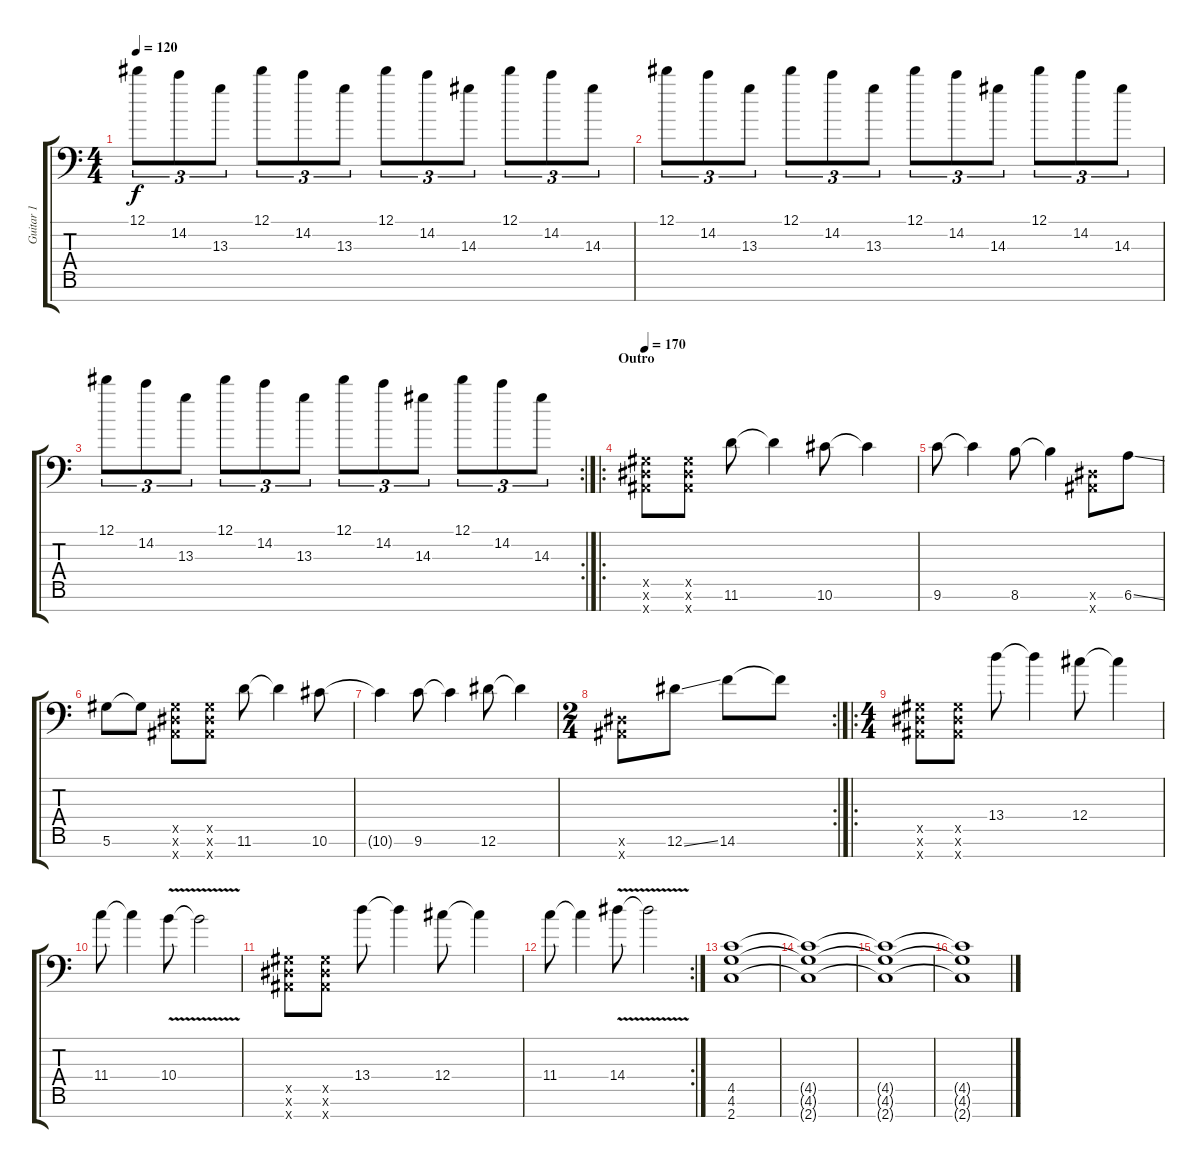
\track ("Guitar 1" "Guitar 1") {instrument overdrivenguitar}
\staff {score tabs}
\tuning (Eb4 Bb3 Gb3 Db3 Ab2 Eb2 Bb1) {hide}
\ts (4 4)
\tempo 120
\clef f4
\ks c
12.1.8{tu (3 2) dy f} 14.2.8{tu (3 2)} 13.3.8{tu (3 2)} 12.1.8{tu (3 2)} 14.2.8{tu (3 2)} 13.3.8{tu (3 2)} 12.1.8{tu (3 2)} 14.2.8{tu (3 2)} 14.3.8{tu (3 2)} 12.1.8{tu (3 2)} 14.2.8{tu (3 2)} 14.3.8{tu (3 2)} |
12.1.8{tu (3 2)} 14.2.8{tu (3 2)} 13.3.8{tu (3 2)} 12.1.8{tu (3 2)} 14.2.8{tu (3 2)} 13.3.8{tu (3 2)} 12.1.8{tu (3 2)} 14.2.8{tu (3 2)} 14.3.8{tu (3 2)} 12.1.8{tu (3 2)} 14.2.8{tu (3 2)} 14.3.8{tu (3 2)} |
\rc 2
12.1.8{tu (3 2)} 14.2.8{tu (3 2)} 13.3.8{tu (3 2)} 12.1.8{tu (3 2)} 14.2.8{tu (3 2)} 13.3.8{tu (3 2)} 12.1.8{tu (3 2)} 14.2.8{tu (3 2)} 14.3.8{tu (3 2)} 12.1.8{tu (3 2)} 14.2.8{tu (3 2)} 14.3.8{tu (3 2)} |
\ro
\section ("" "Outro")
\tempo 170
(0.5{x} 0.6{x} 0.7{x}).8 (0.5{x} 0.6{x} 0.7{x}).8 11.6.8 11.6{t}.4 10.6.8 10.6{t}.4 |
9.6.8 9.6{t}.4 8.6.8 8.6{t}.4 (0.6{x} 0.7{x}).8 6.6{ss}.8 |
5.6.8 5.6{t}.8 (0.5{x} 0.6{x} 0.7{x}).8 (0.5{x} 0.6{x} 0.7{x}).8 11.6.8 11.6{t}.4 10.6.8 |
10.6{t}.4 9.6.8 9.6{t}.4 12.6.8 12.6{t}.4 |
\rc 2
\ts (2 4)
(0.6{x} 0.7{x}).8 12.6{ss}.8 14.6.8 14.6{t}.8 |
\ro
\ts (4 4)
(0.5{x} 0.6{x} 0.7{x}).8 (0.5{x} 0.6{x} 0.7{x}).8 13.4.8 13.4{t}.4 12.4.8 12.4{t}.4 |
11.4.8 11.4{t}.4 10.4{v}.8 10.4{t}.2 |
(0.5{x} 0.6{x} 0.7{x}).8 (0.5{x} 0.6{x} 0.7{x}).8 13.4.8 13.4{t}.4 12.4.8 12.4{t}.4 |
\rc 2
11.4.8 11.4{t}.4 14.4{v}.8 14.4{t}.2 |
(4.5 4.6 2.7).1 |
(4.5{t} 4.6{t} 2.7{t}).1 |
(4.5{t} 4.6{t} 2.7{t}).1 |
(4.5{t} 4.6{t} 2.7{t}).1{volume 0}
